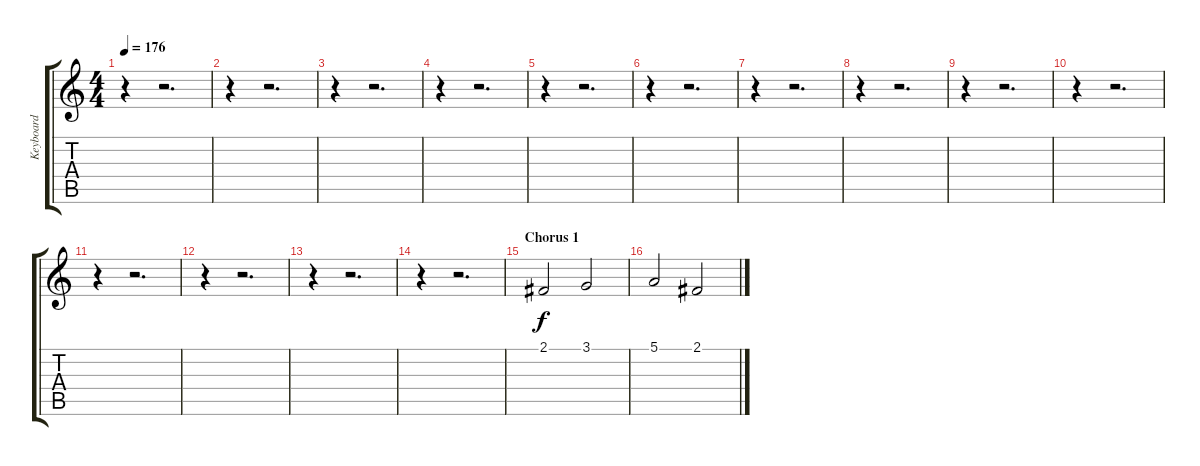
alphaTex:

\track ("Keyboard" "Keyboard") {instrument ocarina}
\staff {score tabs}
\tuning (E4 B3 G3 D3 A2 E2) {hide}
\ts (4 4)
\tempo 176
\clef g2
\ks c
r.4{dy f} r.2{d} |
r.4 r.2{d} |
r.4 r.2{d} |
r.4 r.2{d} |
r.4 r.2{d} |
r.4 r.2{d} |
r.4 r.2{d} |
r.4 r.2{d} |
r.4 r.2{d} |
r.4 r.2{d} |
r.4 r.2{d} |
r.4 r.2{d} |
r.4 r.2{d} |
r.4 r.2{d} |
\section ("" "Chorus 1")
2.1.2 3.1.2 |
5.1.2 2.1.2
